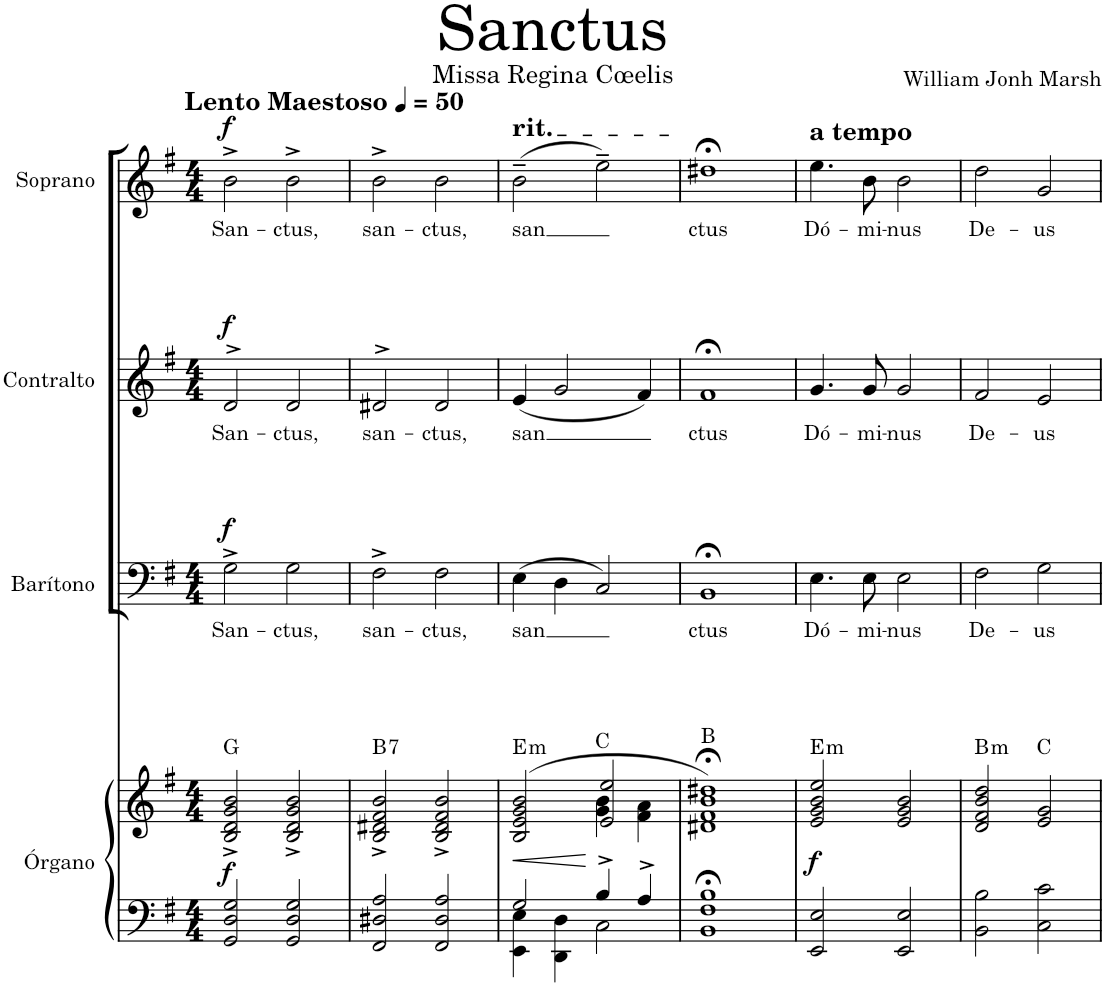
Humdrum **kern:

**kern	**kern	**dynam	**harte	**kern	**text	**dynam	**kern	**text	**dynam	**kern	**text	**dynam
*part4	*part4	*part4	*part4	*part3	*part3	*part3	*part2	*part2	*part2	*part1	*part1	*part1
*staff5	*staff4	*staff4/5	*	*staff3	*staff3	*staff3	*staff2	*staff2	*staff2	*staff1	*staff1	*staff1
*I"Órgano	*	*	*	*I"Barítono	*	*	*I"Contralto	*	*	*I"Soprano	*	*
*	*	*	*	*I'Bar.	*	*	*I'C.	*	*	*I'S.	*	*
*clefF4	*clefG2	*	*	*clefF4	*	*	*clefG2	*	*	*clefG2	*	*
*k[f#]	*k[f#]	*	*	*k[f#]	*	*	*k[f#]	*	*	*k[f#]	*	*
*M4/4	*M4/4	*	*	*M4/4	*	*	*M4/4	*	*	*M4/4	*	*
*MM50	*MM50	*	*	*MM50	*	*	*MM50	*	*	*MM50	*	*
=1	=1	=1	=1	=1	=1	=1	=1	=1	=1	=1	=1	=1
!	!	!	!	!	!	!	!	!	!	!LO:TX:a:B:t=Lento Maestoso	!	!
!	!	!LO:DY:b	!	!	!LO:LY:b	!LO:DY:a	!	!LO:LY:b	!LO:DY:a	!	!LO:LY:b	!LO:DY:a
2GG/ 2D/ 2G/	2B/^ 2d/^ 2g/^ 2b/^	f	G:maj	2G^\	San-	f	2d^>/	San-	f	2b^\	San-	f
!	!	!	!	!	!LO:LY:b	!	!	!LO:LY:b	!	!	!LO:LY:b	!
2GG/ 2D/ 2G/	2B/^ 2d/^ 2g/^ 2b/^	.	.	2G\	-ctus,	.	2d/	-ctus,	.	2b^\	-ctus,	.
=2	=2	=2	=2	=2	=2	=2	=2	=2	=2	=2	=2	=2
!	!	!	!LO:H:kt=7	!	!LO:LY:b	!	!	!LO:LY:b	!	!	!LO:LY:b	!
2FF#/ 2D#X/ 2A/	2B/^ 2d#X/^ 2f#/^ 2b/^	.	B:7	2F#^\	san-	.	2d#X^>/	san-	.	2b^\	san-	.
!	!	!	!	!	!LO:LY:b	!	!	!LO:LY:b	!	!	!LO:LY:b	!
2FF#/ 2D#/ 2A/	2B/^ 2d#/^ 2f#/^ 2b/^	.	.	2F#\	-ctus,	.	2d#/	-ctus,	.	2b\	-ctus,	.
=3	=3	=3	=3	=3	=3	=3	=3	=3	=3	=3	=3	=3
*^	*	*	*	*	*	*	*	*	*	*	*	*
!	!	!	!	!	!	!	!	!	!	!	!LO:TX:a:t=rit.	!	!
!	!	!	!LO:HP:b	!LO:H:kt=m	!	!LO:LY:b	!	!	!LO:LY:b	!	!	!LO:LY:b	!
*	*	*^	*	*	*	*	*	*	*	*	*	*	*
2G/	4EE\ 4E\	(2B/ 2e/ 2g/ 2b/	2ryy	<	E:min	(4E\	san	.	(4e/	san	.	(2b~\	san	.
.	4DD\ 4D\	.	.	.	.	4D\	.	.	2g/	.	.	.	.	.
4B^/	2C\	2e/ 2ee/	4g\ 4b\	[	C:maj	2C/)	.	.	.	.	.	2ee~\)	.	.
4A^/	.	.	4f#\ 4a\	.	.	.	.	.	4f#/)	.	.	.	.	.
*v	*v	*	*	*	*	*	*	*	*	*	*	*	*	*
=4	=4	=4	=4	=4	=4	=4	=4	=4	=4	=4	=4	=4	=4
!	!	!	!	!	!	!LO:LY:b	!	!	!LO:LY:b	!	!	!LO:LY:b	!
*	*v	*v	*	*	*	*	*	*	*	*	*	*	*
1BB;< 1F#;< 1B;<	1d#X;< 1f#;< 1b;< 1dd#X;<)	.	B:maj	1BB;<	ctus	.	1f#;<	ctus	.	1dd#X;<	ctus	.
=5	=5	=5	=5	=5	=5	=5	=5	=5	=5	=5	=5	=5
!	!	!	!	!	!	!	!	!	!	!LO:TX:a:B:t=a tempo	!	!
!	!	!LO:DY:b	!LO:H:kt=m	!	!LO:LY:b	!	!	!LO:LY:b	!	!	!LO:LY:b	!
2EE/ 2E/	2e/ 2g/ 2b/ 2ee/	f	E:min	4.E\	Dó-	.	4.g/	Dó-	.	4.ee\	Dó-	.
!	!	!	!	!	!LO:LY:b	!	!	!LO:LY:b	!	!	!LO:LY:b	!
.	.	.	.	8E\	-mi-	.	8g/	-mi-	.	8b\	-mi-	.
!	!	!	!	!	!LO:LY:b	!	!	!LO:LY:b	!	!	!LO:LY:b	!
2EE/ 2E/	2e/ 2g/ 2b/	.	.	2E\	-nus	.	2g/	-nus	.	2b\	-nus	.
=6	=6	=6	=6	=6	=6	=6	=6	=6	=6	=6	=6	=6
!	!	!	!LO:H:kt=m	!	!LO:LY:b	!	!	!LO:LY:b	!	!	!LO:LY:b	!
2BB\ 2B\	2d/ 2f#/ 2b/ 2dd/	.	B:min	2F#\	De-	.	2f#/	De-	.	2dd\	De-	.
!	!	!	!	!	!LO:LY:b	!	!	!LO:LY:b	!	!	!LO:LY:b	!
2C\ 2c\	2e/ 2g/	.	C:maj	2G\	-us	.	2e/	-us	.	2g/	-us	.
=	=	=	=	=	=	=	=	=	=	=	=	=
*-	*-	*-	*-	*-	*-	*-	*-	*-	*-	*-	*-	*-
